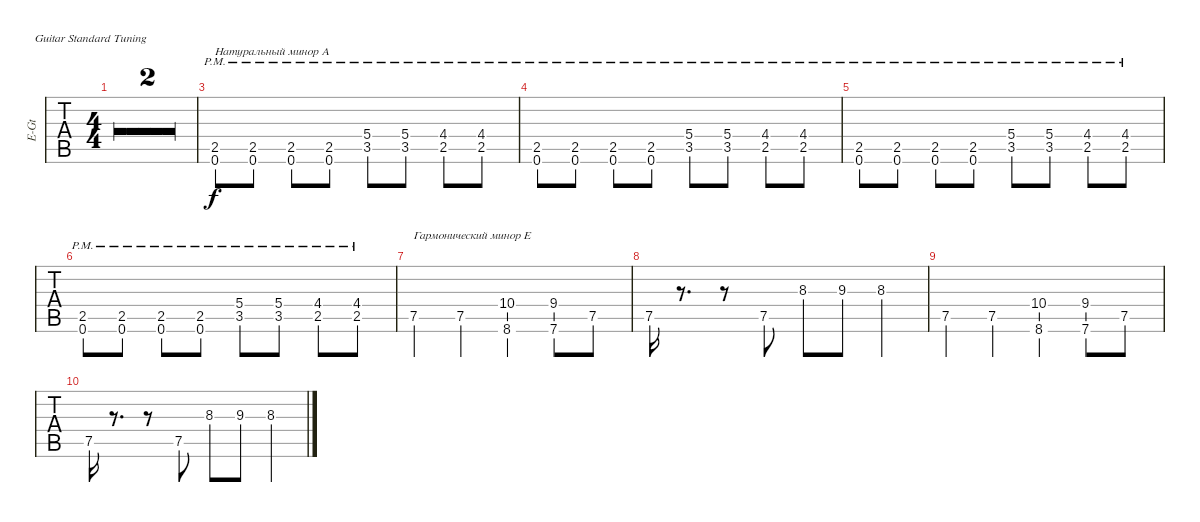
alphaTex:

\defaultSystemsLayout 4
\bracketExtendMode groupsimilarinstruments
\multiTrackTrackNamePolicy hidden
\otherSystemsTrackNameOrientation horizontal
\track ("Drive" "E-Gt") {multiBarRest instrument distortionguitar}
\staff {tabs}
\tuning (E4 B3 G3 D3 A2 E2)
\ts (4 4)
\tempo 80
\clef g2
\ks c
|
|
(0.6{pm} 2.5{pm}).8{txt "Натуральный минор А"} (0.6{pm} 2.5{pm}).8 (0.6{pm} 2.5{pm}).8 (0.6{pm} 2.5{pm}).8 (3.5{pm} 5.4{pm}).8 (3.5{pm} 5.4{pm}).8 (2.5{pm} 4.4{pm}).8 (2.5{pm} 4.4{pm}).8 |
(0.6{pm} 2.5{pm}).8 (0.6{pm} 2.5{pm}).8 (0.6{pm} 2.5{pm}).8 (0.6{pm} 2.5{pm}).8 (3.5{pm} 5.4{pm}).8 (3.5{pm} 5.4{pm}).8 (2.5{pm} 4.4{pm}).8 (2.5{pm} 4.4{pm}).8 |
(0.6{pm} 2.5{pm}).8 (0.6{pm} 2.5{pm}).8 (0.6{pm} 2.5{pm}).8 (0.6{pm} 2.5{pm}).8 (3.5{pm} 5.4{pm}).8 (3.5{pm} 5.4{pm}).8 (2.5{pm} 4.4{pm}).8 (2.5{pm} 4.4{pm}).8 |
(0.6{pm} 2.5{pm}).8 (0.6{pm} 2.5{pm}).8 (0.6{pm} 2.5{pm}).8 (0.6{pm} 2.5{pm}).8 (3.5{pm} 5.4{pm}).8 (3.5{pm} 5.4{pm}).8 (2.5{pm} 4.4{pm}).8 (2.5{pm} 4.4{pm}).8 |
7.5.4{txt "Гармонический минор E"} 7.5.4 (8.6 10.4).4 (7.6 9.4).8 7.5.8 |
7.5.16 r.8{d} r.8 7.5.8 8.3.8 9.3.8 8.3.4 |
7.5.4 7.5.4 (8.6 10.4).4 (7.6 9.4).8 7.5.8 |
7.5.16 r.8{d} r.8 7.5.8 8.3.8 9.3.8 8.3.4
